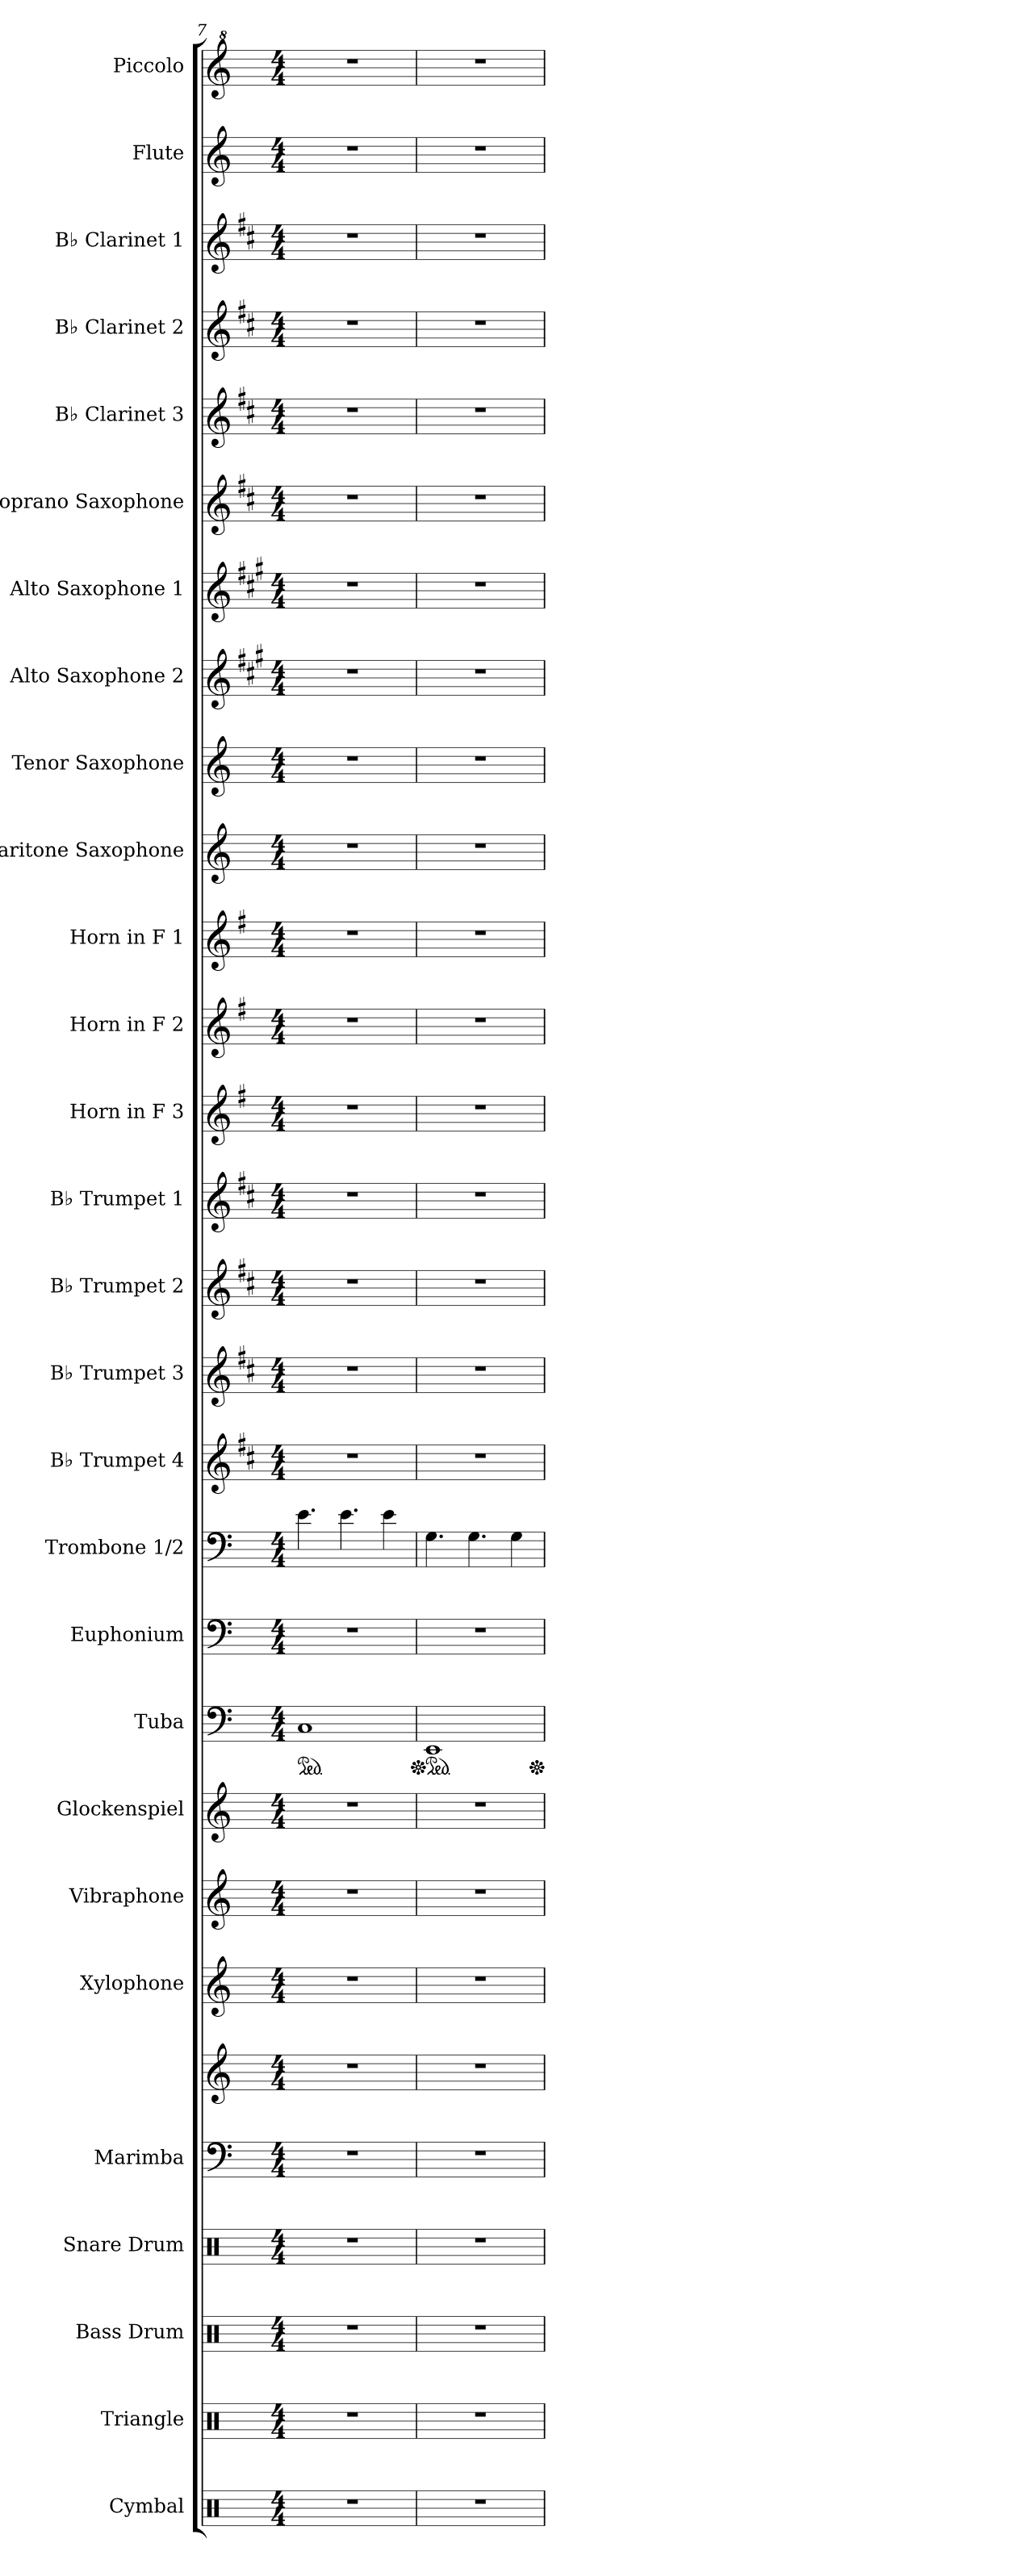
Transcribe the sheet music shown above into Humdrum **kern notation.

**kern	**kern	**kern	**kern	**kern	**kern	**kern	**kern	**kern	**kern	**kern	**kern	**kern	**kern	**kern	**kern	**kern	**kern	**kern	**kern	**kern	**kern	**kern	**kern	**kern	**kern	**kern	**kern	**kern
*part28	*part27	*part26	*part25	*part24	*part24	*part23	*part22	*part21	*part20	*part19	*part18	*part17	*part16	*part15	*part14	*part13	*part12	*part11	*part10	*part9	*part8	*part7	*part6	*part5	*part4	*part3	*part2	*part1
*staff29	*staff28	*staff27	*staff26	*staff25	*staff24	*staff23	*staff22	*staff21	*staff20	*staff19	*staff18	*staff17	*staff16	*staff15	*staff14	*staff13	*staff12	*staff11	*staff10	*staff9	*staff8	*staff7	*staff6	*staff5	*staff4	*staff3	*staff2	*staff1
*I"Cymbal	*I"Triangle	*I"Bass Drum	*I"Snare Drum	*I"Marimba	*	*I"Xylophone	*I"Vibraphone	*I"Glockenspiel	*I"Tuba	*I"Euphonium	*I"Trombone 1/2	*I"B♭ Trumpet 4	*I"B♭ Trumpet 3	*I"B♭ Trumpet 2	*I"B♭ Trumpet 1	*I"Horn in F 3	*I"Horn in F 2	*I"Horn in F 1	*I"Baritone Saxophone	*I"Tenor Saxophone	*I"Alto Saxophone 2	*I"Alto Saxophone 1	*I"Soprano Saxophone	*I"B♭ Clarinet 3	*I"B♭ Clarinet 2	*I"B♭ Clarinet 1	*I"Flute	*I"Piccolo
*I'Cym.	*I'Trgl.	*I'B. Dr.	*I'Sn. Dr.	*I'Mrm.	*	*I'Xyl.	*I'Vib.	*I'Glk.	*I'Tba.	*I'Euph.	*I'Tbn. 1/2	*I'B♭ Tpt. 4	*I'B♭ Tpt. 3	*I'B♭ Tpt. 2	*I'B♭ Tpt. 1	*	*	*	*I'Bar. Sax.	*I'T. Sax.	*I'A. Sax. 2	*I'A. Sax. 1	*I'S. Sax.	*I'B♭ Cl. 3	*I'B♭ Cl. 2	*I'B♭ Cl. 1	*I'Fl.	*I'Picc.
*clefX	*clefX	*clefX	*clefX	*clefF4	*clefG2	*clefG2	*clefG2	*clefG2	*clefF4	*clefF4	*clefF4	*clefG2	*clefG2	*clefG2	*clefG2	*clefG2	*clefG2	*clefG2	*clefG2	*clefG2	*clefG2	*clefG2	*clefG2	*clefG2	*clefG2	*clefG2	*clefG2	*clefG^2
*	*	*	*	*	*	*ITrd-7c-12	*	*ITrd-14c-24	*	*	*	*ITrd1c2	*ITrd1c2	*ITrd1c2	*ITrd1c2	*ITrd4c7	*ITrd4c7	*ITrd4c7	*ITrd12c21	*ITrd8c14	*ITrd5c9	*ITrd5c9	*ITrd1c2	*ITrd1c2	*ITrd1c2	*ITrd1c2	*	*ITrd-7c-12
*k[]	*k[]	*k[]	*k[]	*k[]	*k[]	*k[]	*k[]	*k[]	*k[]	*k[]	*k[]	*k[]	*k[]	*k[]	*k[]	*k[]	*k[]	*k[]	*k[]	*k[]	*k[]	*k[]	*k[]	*k[]	*k[]	*k[]	*k[]	*k[]
*M4/4	*M4/4	*M4/4	*M4/4	*M4/4	*M4/4	*M4/4	*M4/4	*M4/4	*M4/4	*M4/4	*M4/4	*M4/4	*M4/4	*M4/4	*M4/4	*M4/4	*M4/4	*M4/4	*M4/4	*M4/4	*M4/4	*M4/4	*M4/4	*M4/4	*M4/4	*M4/4	*M4/4	*M4/4
*	*	*	*	*	*	*	*	*	*ped	*	*	*	*	*	*	*	*	*	*	*	*	*	*	*	*	*	*	*
=7	=7	=7	=7	=7	=7	=7	=7	=7	=7	=7	=7	=7	=7	=7	=7	=7	=7	=7	=7	=7	=7	=7	=7	=7	=7	=7	=7	=7
1r	1r	1r	1r	1r	1r	1r	1r	1r	1C	1r	4.e\	1r	1r	1r	1r	1r	1r	1r	1r	1r	1r	1r	1r	1r	1r	1r	1r	1r
.	.	.	.	.	.	.	.	.	.	.	4.e\	.	.	.	.	.	.	.	.	.	.	.	.	.	.	.	.	.
.	.	.	.	.	.	.	.	.	.	.	4e\	.	.	.	.	.	.	.	.	.	.	.	.	.	.	.	.	.
=8	=8	=8	=8	=8	=8	=8	=8	=8	=8	=8	=8	=8	=8	=8	=8	=8	=8	=8	=8	=8	=8	=8	=8	=8	=8	=8	=8	=8
*	*	*	*	*	*	*	*	*	*Xped	*	*	*	*	*	*	*	*	*	*	*	*	*	*	*	*	*	*	*
*	*	*	*	*	*	*	*	*	*ped	*	*	*	*	*	*	*	*	*	*	*	*	*	*	*	*	*	*	*
1r	1r	1r	1r	1r	1r	1r	1r	1r	1EE	1r	4.G\	1r	1r	1r	1r	1r	1r	1r	1r	1r	1r	1r	1r	1r	1r	1r	1r	1r
.	.	.	.	.	.	.	.	.	.	.	4.G\	.	.	.	.	.	.	.	.	.	.	.	.	.	.	.	.	.
.	.	.	.	.	.	.	.	.	.	.	4G\	.	.	.	.	.	.	.	.	.	.	.	.	.	.	.	.	.
*	*	*	*	*	*	*	*	*	*Xped	*	*	*	*	*	*	*	*	*	*	*	*	*	*	*	*	*	*	*
=	=	=	=	=	=	=	=	=	=	=	=	=	=	=	=	=	=	=	=	=	=	=	=	=	=	=	=	=
*-	*-	*-	*-	*-	*-	*-	*-	*-	*-	*-	*-	*-	*-	*-	*-	*-	*-	*-	*-	*-	*-	*-	*-	*-	*-	*-	*-	*-
